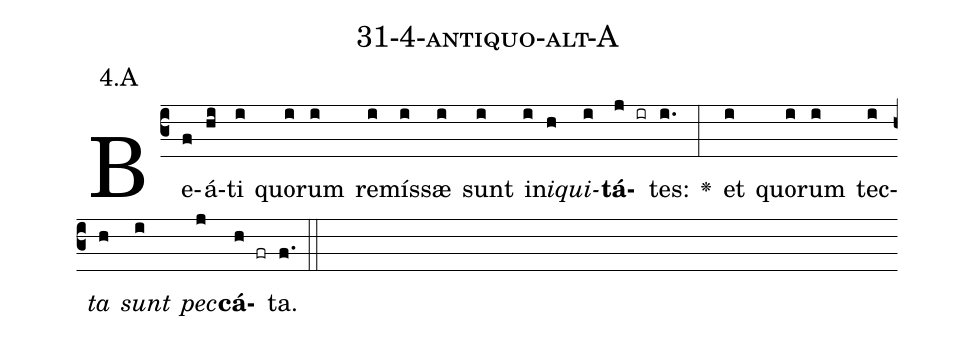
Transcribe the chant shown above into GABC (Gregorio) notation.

name: 31-4-antiquo-alt-A;
annotation: 4.A;
%%
(c3)Be(f)á(hi)ti(i) quo(i)rum(i) re(i)mís(i)sæ(i) sunt(i) in(i)<i>i</i>(h)<i>qui</i>(i)<b>tá</b>(j ir)tes:(i.) <v>\greheightstar</v>(:) et(i) quo(i)rum(i) tec(i)<i>ta</i>(h) <i>sunt</i>(i) <i>pec</i>(j)<b>cá</b>(h fr)ta.(f.) (::)


%E(i) u(h) o(i) u(j) a(h) e.(f.) (::)
